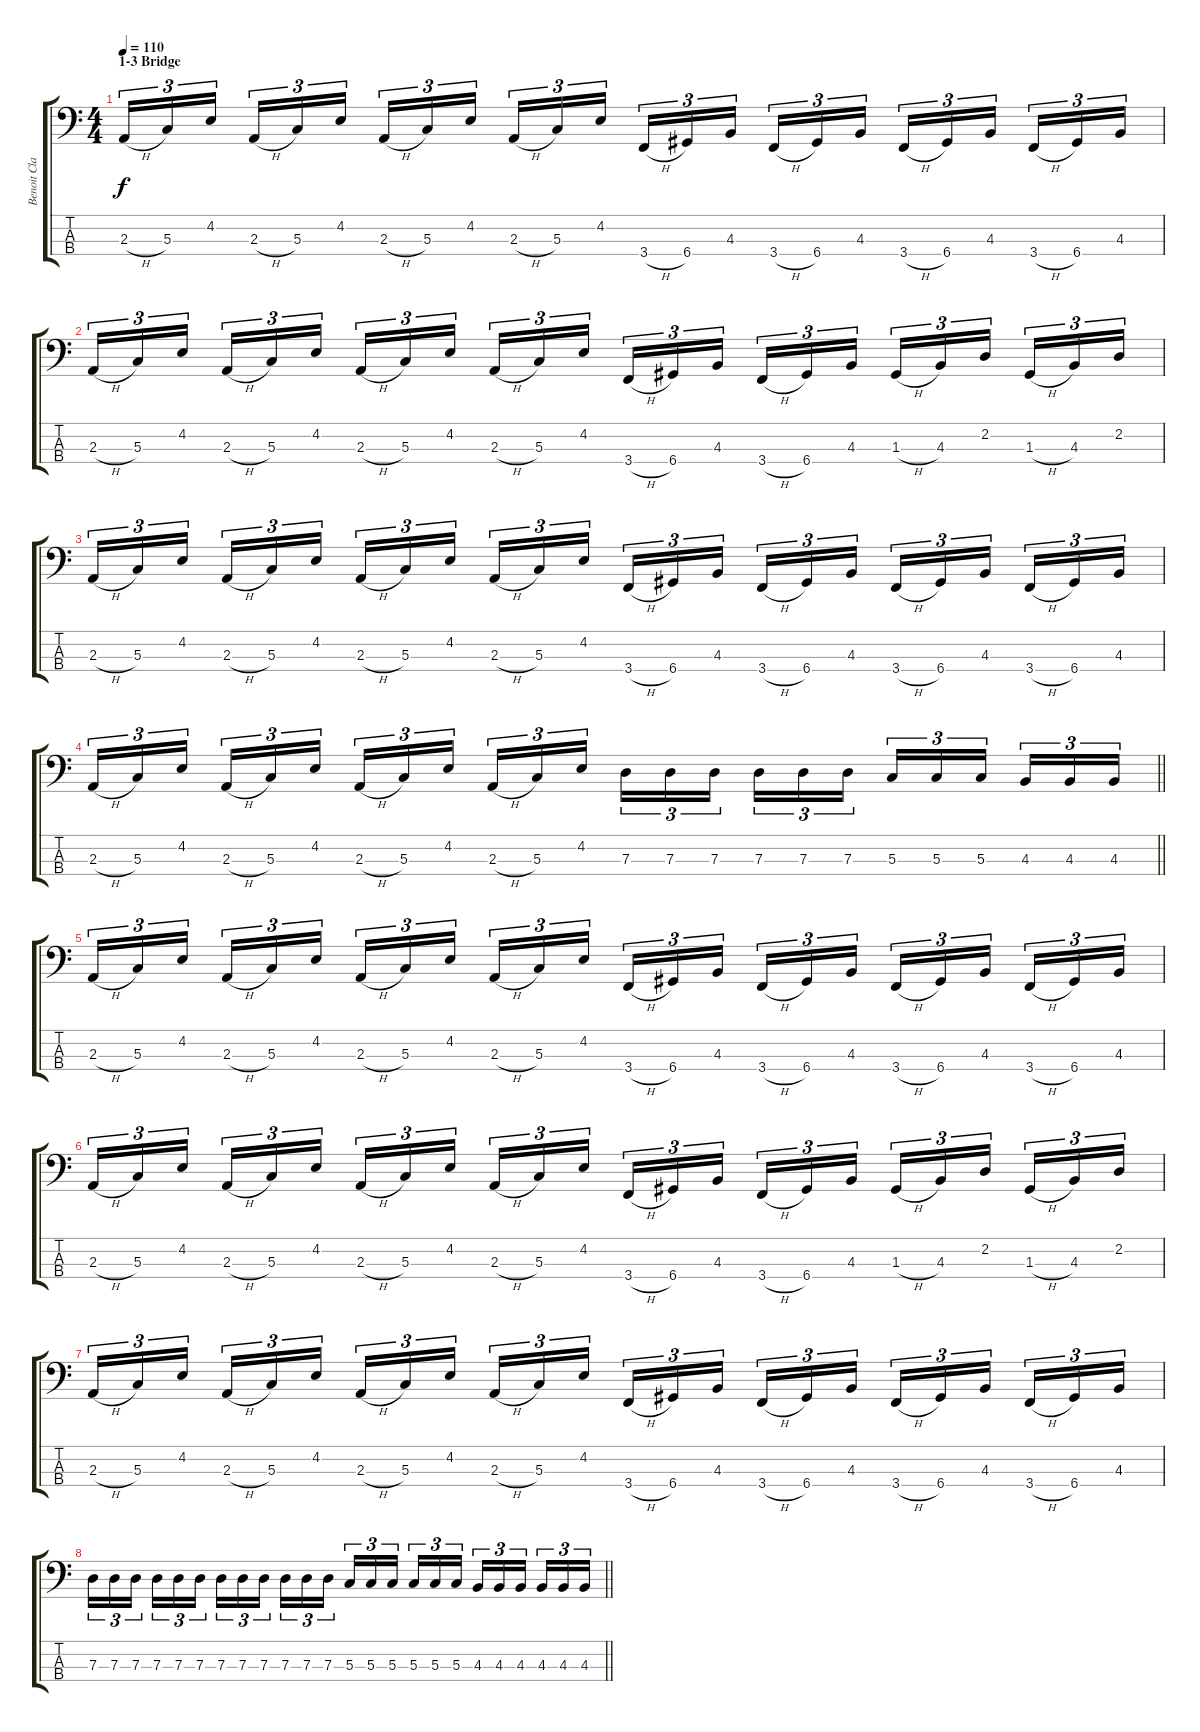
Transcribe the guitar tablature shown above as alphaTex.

\track ("Benoit Claus" "Benoit Cla") {instrument electricbassfinger}
\staff {score tabs}
\tuning (F2 C2 G1 D1) {hide}
\ts (4 4)
\section ("" "1-3 Bridge")
\tempo 110
\clef f4
\ks c
2.3{h}.16{tu (3 2) dy f} 5.3.16{tu (3 2)} 4.2.16{tu (3 2) beam splitsecondary} 2.3{h}.16{tu (3 2)} 5.3.16{tu (3 2)} 4.2.16{tu (3 2)} 2.3{h}.16{tu (3 2)} 5.3.16{tu (3 2)} 4.2.16{tu (3 2) beam splitsecondary} 2.3{h}.16{tu (3 2)} 5.3.16{tu (3 2)} 4.2.16{tu (3 2)} 3.4{h}.16{tu (3 2)} 6.4.16{tu (3 2)} 4.3.16{tu (3 2) beam splitsecondary} 3.4{h}.16{tu (3 2)} 6.4.16{tu (3 2)} 4.3.16{tu (3 2)} 3.4{h}.16{tu (3 2)} 6.4.16{tu (3 2)} 4.3.16{tu (3 2) beam splitsecondary} 3.4{h}.16{tu (3 2)} 6.4.16{tu (3 2)} 4.3.16{tu (3 2)} |
2.3{h}.16{tu (3 2)} 5.3.16{tu (3 2)} 4.2.16{tu (3 2) beam splitsecondary} 2.3{h}.16{tu (3 2)} 5.3.16{tu (3 2)} 4.2.16{tu (3 2)} 2.3{h}.16{tu (3 2)} 5.3.16{tu (3 2)} 4.2.16{tu (3 2) beam splitsecondary} 2.3{h}.16{tu (3 2)} 5.3.16{tu (3 2)} 4.2.16{tu (3 2)} 3.4{h}.16{tu (3 2)} 6.4.16{tu (3 2)} 4.3.16{tu (3 2) beam splitsecondary} 3.4{h}.16{tu (3 2)} 6.4.16{tu (3 2)} 4.3.16{tu (3 2)} 1.3{h}.16{tu (3 2)} 4.3.16{tu (3 2)} 2.2.16{tu (3 2) beam splitsecondary} 1.3{h}.16{tu (3 2)} 4.3.16{tu (3 2)} 2.2.16{tu (3 2)} |
2.3{h}.16{tu (3 2)} 5.3.16{tu (3 2)} 4.2.16{tu (3 2) beam splitsecondary} 2.3{h}.16{tu (3 2)} 5.3.16{tu (3 2)} 4.2.16{tu (3 2)} 2.3{h}.16{tu (3 2)} 5.3.16{tu (3 2)} 4.2.16{tu (3 2) beam splitsecondary} 2.3{h}.16{tu (3 2)} 5.3.16{tu (3 2)} 4.2.16{tu (3 2)} 3.4{h}.16{tu (3 2)} 6.4.16{tu (3 2)} 4.3.16{tu (3 2) beam splitsecondary} 3.4{h}.16{tu (3 2)} 6.4.16{tu (3 2)} 4.3.16{tu (3 2)} 3.4{h}.16{tu (3 2)} 6.4.16{tu (3 2)} 4.3.16{tu (3 2) beam splitsecondary} 3.4{h}.16{tu (3 2)} 6.4.16{tu (3 2)} 4.3.16{tu (3 2)} |
\barLineRight lightlight
2.3{h}.16{tu (3 2)} 5.3.16{tu (3 2)} 4.2.16{tu (3 2) beam splitsecondary} 2.3{h}.16{tu (3 2)} 5.3.16{tu (3 2)} 4.2.16{tu (3 2)} 2.3{h}.16{tu (3 2)} 5.3.16{tu (3 2)} 4.2.16{tu (3 2) beam splitsecondary} 2.3{h}.16{tu (3 2)} 5.3.16{tu (3 2)} 4.2.16{tu (3 2)} 7.3.16{tu (3 2)} 7.3.16{tu (3 2)} 7.3.16{tu (3 2) beam splitsecondary} 7.3.16{tu (3 2)} 7.3.16{tu (3 2)} 7.3.16{tu (3 2)} 5.3.16{tu (3 2)} 5.3.16{tu (3 2)} 5.3.16{tu (3 2) beam splitsecondary} 4.3.16{tu (3 2)} 4.3.16{tu (3 2)} 4.3.16{tu (3 2)} |
2.3{h}.16{tu (3 2)} 5.3.16{tu (3 2)} 4.2.16{tu (3 2) beam splitsecondary} 2.3{h}.16{tu (3 2)} 5.3.16{tu (3 2)} 4.2.16{tu (3 2)} 2.3{h}.16{tu (3 2)} 5.3.16{tu (3 2)} 4.2.16{tu (3 2) beam splitsecondary} 2.3{h}.16{tu (3 2)} 5.3.16{tu (3 2)} 4.2.16{tu (3 2)} 3.4{h}.16{tu (3 2)} 6.4.16{tu (3 2)} 4.3.16{tu (3 2) beam splitsecondary} 3.4{h}.16{tu (3 2)} 6.4.16{tu (3 2)} 4.3.16{tu (3 2)} 3.4{h}.16{tu (3 2)} 6.4.16{tu (3 2)} 4.3.16{tu (3 2) beam splitsecondary} 3.4{h}.16{tu (3 2)} 6.4.16{tu (3 2)} 4.3.16{tu (3 2)} |
2.3{h}.16{tu (3 2)} 5.3.16{tu (3 2)} 4.2.16{tu (3 2) beam splitsecondary} 2.3{h}.16{tu (3 2)} 5.3.16{tu (3 2)} 4.2.16{tu (3 2)} 2.3{h}.16{tu (3 2)} 5.3.16{tu (3 2)} 4.2.16{tu (3 2) beam splitsecondary} 2.3{h}.16{tu (3 2)} 5.3.16{tu (3 2)} 4.2.16{tu (3 2)} 3.4{h}.16{tu (3 2)} 6.4.16{tu (3 2)} 4.3.16{tu (3 2) beam splitsecondary} 3.4{h}.16{tu (3 2)} 6.4.16{tu (3 2)} 4.3.16{tu (3 2)} 1.3{h}.16{tu (3 2)} 4.3.16{tu (3 2)} 2.2.16{tu (3 2) beam splitsecondary} 1.3{h}.16{tu (3 2)} 4.3.16{tu (3 2)} 2.2.16{tu (3 2)} |
2.3{h}.16{tu (3 2)} 5.3.16{tu (3 2)} 4.2.16{tu (3 2) beam splitsecondary} 2.3{h}.16{tu (3 2)} 5.3.16{tu (3 2)} 4.2.16{tu (3 2)} 2.3{h}.16{tu (3 2)} 5.3.16{tu (3 2)} 4.2.16{tu (3 2) beam splitsecondary} 2.3{h}.16{tu (3 2)} 5.3.16{tu (3 2)} 4.2.16{tu (3 2)} 3.4{h}.16{tu (3 2)} 6.4.16{tu (3 2)} 4.3.16{tu (3 2) beam splitsecondary} 3.4{h}.16{tu (3 2)} 6.4.16{tu (3 2)} 4.3.16{tu (3 2)} 3.4{h}.16{tu (3 2)} 6.4.16{tu (3 2)} 4.3.16{tu (3 2) beam splitsecondary} 3.4{h}.16{tu (3 2)} 6.4.16{tu (3 2)} 4.3.16{tu (3 2)} |
\barLineRight lightlight
7.3.16{tu (3 2)} 7.3.16{tu (3 2)} 7.3.16{tu (3 2) beam splitsecondary} 7.3.16{tu (3 2)} 7.3.16{tu (3 2)} 7.3.16{tu (3 2)} 7.3.16{tu (3 2)} 7.3.16{tu (3 2)} 7.3.16{tu (3 2) beam splitsecondary} 7.3.16{tu (3 2)} 7.3.16{tu (3 2)} 7.3.16{tu (3 2)} 5.3.16{tu (3 2)} 5.3.16{tu (3 2)} 5.3.16{tu (3 2) beam splitsecondary} 5.3.16{tu (3 2)} 5.3.16{tu (3 2)} 5.3.16{tu (3 2)} 4.3.16{tu (3 2)} 4.3.16{tu (3 2)} 4.3.16{tu (3 2) beam splitsecondary} 4.3.16{tu (3 2)} 4.3.16{tu (3 2)} 4.3.16{tu (3 2)}
